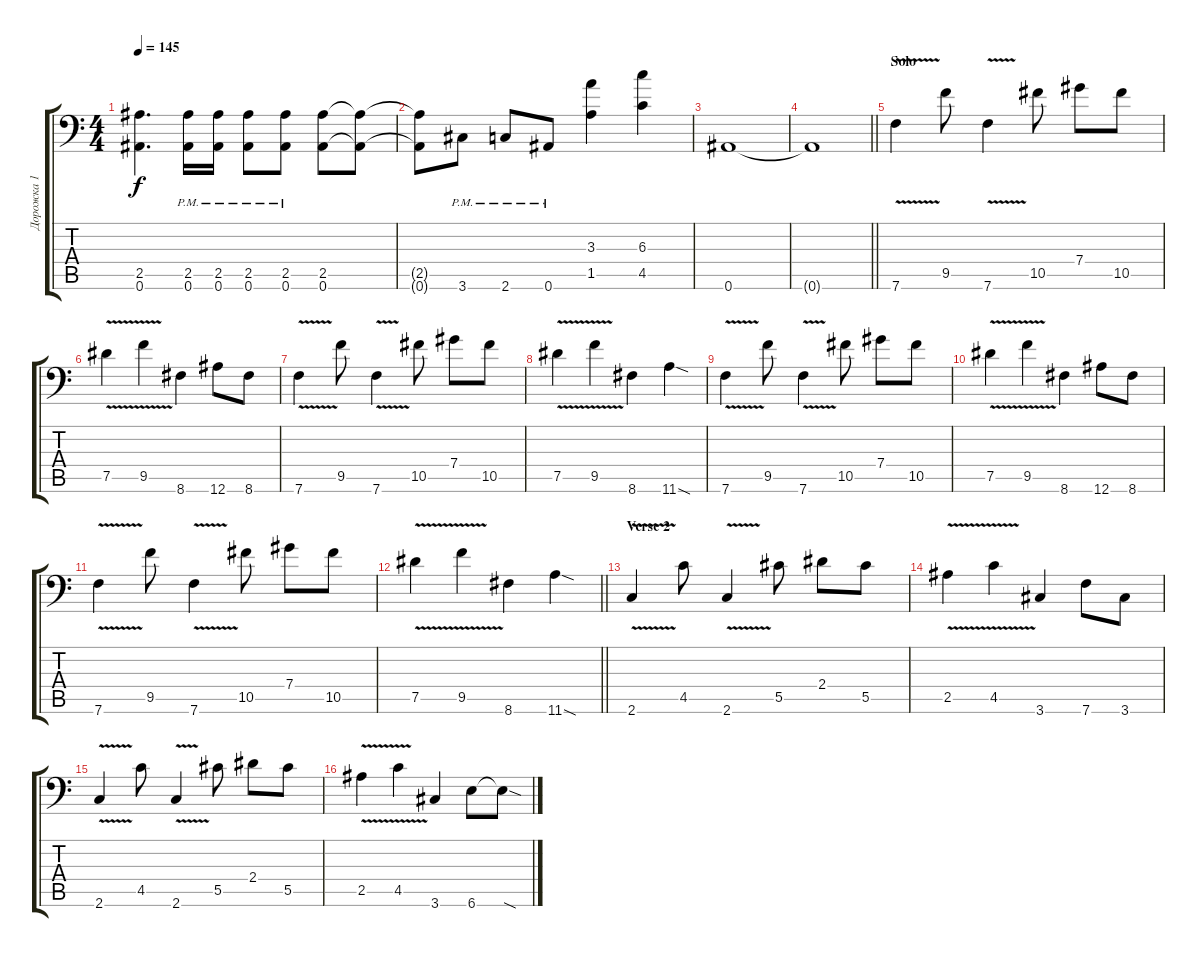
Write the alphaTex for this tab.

\track ("Дорожка 1" "Дорожка 1") {instrument distortionguitar}
\staff {score tabs}
\tuning (Eb4 Bb3 Gb3 Db3 Ab2 Bb1) {hide}
\ts (4 4)
\tempo 145
\clef f4
\ks c
(2.5 0.6).4{d dy f} (2.5{pm} 0.6{pm}).16 (2.5{pm} 0.6{pm}).16 (2.5{pm} 0.6{pm}).8 (2.5{pm} 0.6{pm}).8 (2.5 0.6).8 (2.5{t} 0.6{t}).8 |
(2.5{t} 0.6{t}).8 3.6{pm}.8 2.6{pm}.8 0.6{pm}.8 (3.3 1.5).4 (6.3 4.5).4 |
0.6.1 |
\barLineRight lightlight
0.6{t}.1 |
\section ("" "Solo")
7.6{v}.4 9.5.8 7.6{v}.4 10.5.8 7.4.8 10.5.8 |
7.5{v}.4 9.5{v}.4 8.6.4 12.6.8 8.6.8 |
7.6{v}.4 9.5.8 7.6{v}.4 10.5.8 7.4.8 10.5.8 |
7.5{v}.4 9.5{v}.4 8.6.4 11.6{sod}.4 |
7.6{v}.4 9.5.8 7.6{v}.4 10.5.8 7.4.8 10.5.8 |
7.5{v}.4 9.5{v}.4 8.6.4 12.6.8 8.6.8 |
7.6{v}.4 9.5.8 7.6{v}.4 10.5.8 7.4.8 10.5.8 |
\barLineRight lightlight
7.5{v}.4 9.5{v}.4 8.6.4 11.6{sod}.4 |
\section ("" "Verse 2")
2.6{v}.4 4.5.8 2.6{v}.4 5.5.8 2.4.8 5.5.8 |
2.5{v}.4 4.5{v}.4 3.6.4 7.6.8 3.6.8 |
2.6{v}.4 4.5.8 2.6{v}.4 5.5.8 2.4.8 5.5.8 |
2.5{v}.4 4.5{v}.4 3.6.4 6.6.8 6.6{sod t}.8
